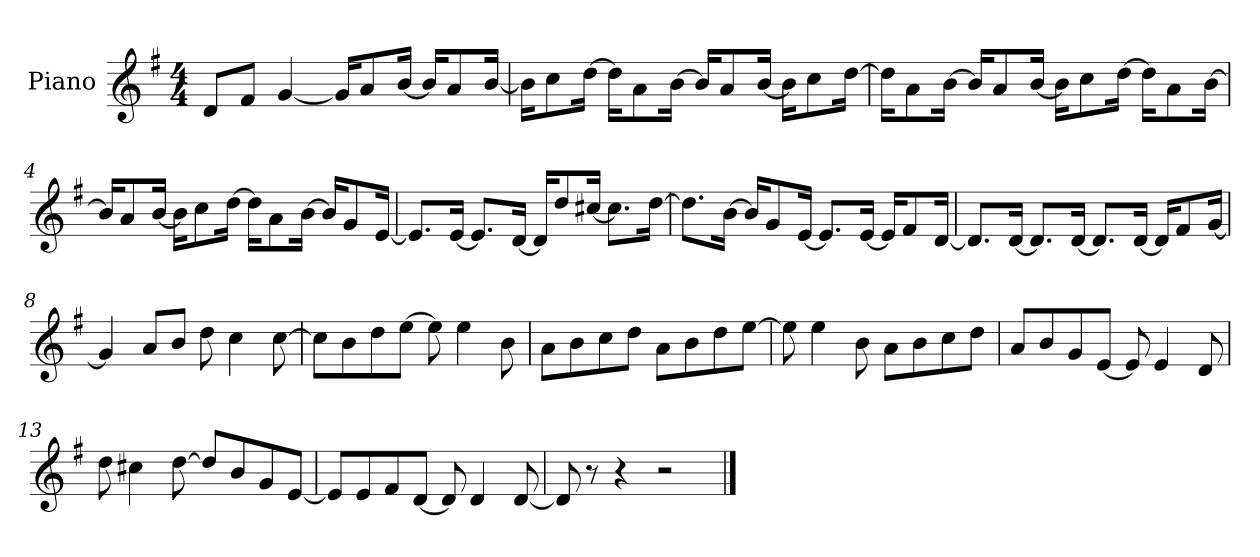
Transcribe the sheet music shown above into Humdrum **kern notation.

**kern
*part1
*staff1
*I"Piano
*I'P-no
*clefG2
*k[f#]
*M4/4
*MM90
=1
8d/L
8f#/J
[4g/
16g/KL]
8a/
[16b/Jk
16b/KL]
8a/
[16b/Jk
=2
16b\KL]
8cc\
[16dd\Jk
16dd\KL]
8a\
[16b\Jk
16b/KL]
8a/
[16b/Jk
16b\KL]
8cc\
[16dd\Jk
=3
16dd\KL]
8a\
[16b\Jk
16b/KL]
8a/
[16b/Jk
16b\KL]
8cc\
[16dd\Jk
16dd\KL]
8a\
[16b\Jk
!!LO:LB:g=z
=4
16b/KL]
8a/
[16b/Jk
16b\KL]
8cc\
[16dd\Jk
16dd\KL]
8a\
[16b\Jk
16b/KL]
8g/
[16e/Jk
=5
8.e/L]
[16e/Jk
8.e/L]
[16d/Jk
16d/KL]
8dd/
[16cc#X/Jk
8.cc#\L]
[16dd\Jk
=6
8.dd\L]
[16b\Jk
16b/KL]
8g/
[16e/Jk
8.e/L]
[16e/Jk
16e/KL]
8f#/
[16d/Jk
!!LO:LB:g=z
=7
8.d/L]
[16d/Jk
8.d/L]
[16d/Jk
8.d/L]
[16d/Jk
16d/KL]
8f#/
[16g/Jk
=8
4g/]
8a/L
8b/J
8dd\
4cc\
[8cc\
=9
8cc\L]
8b\
8dd\
[8ee\J
8ee\]
4ee\
8b\
=10
8a\L
8b\
8cc\
8dd\J
8a\L
8b\
8dd\
[8ee\J
=11
8ee\]
4ee\
8b\
8a\L
8b\
8cc\
8dd\J
!!LO:LB:g=z
=12
8a/L
8b/
8g/
[8e/J
8e/]
4e/
8d/
=13
8dd\
4cc#X\
[8dd\
8dd/L]
8b/
8g/
[8e/J
=14
8e/L]
8e/
8f#/
[8d/J
8d/]
4d/
[8d/
=15
8d/]
8r
4r
2r
==
*-
